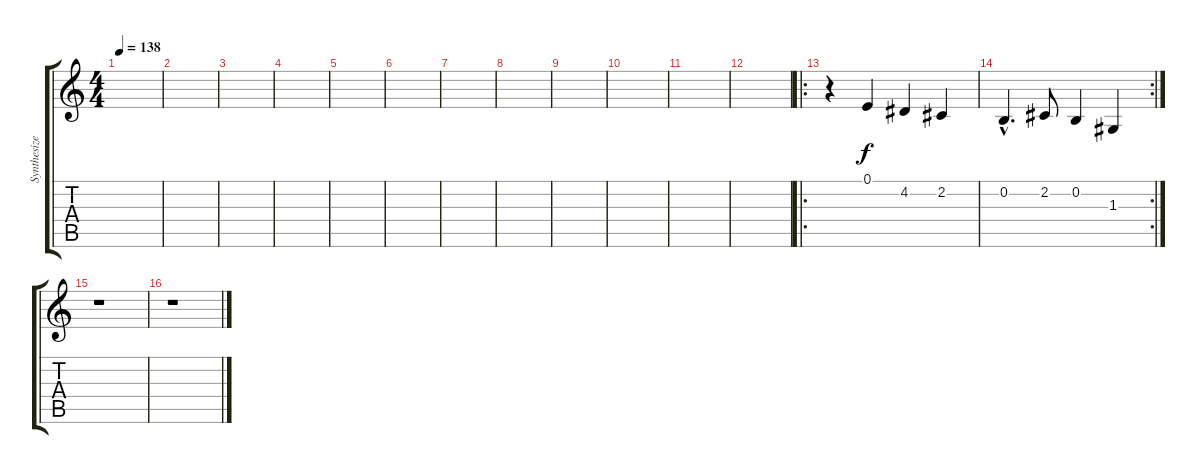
\track ("Synthesizer" "Synthesize") {instrument harmonica}
\staff {score tabs}
\tuning (E4 B3 G3 D3 A2 E2) {hide}
\ts (4 4)
\tempo 138
\clef g2
\ks c
|
|
|
|
|
|
|
|
|
|
|
|
\ro
r.4 0.1.4 4.2.4 2.2.4 |
\rc 2
0.2{hac}.4{d} 2.2.8 0.2.4 1.3.4 |
r.1 |
r.1
